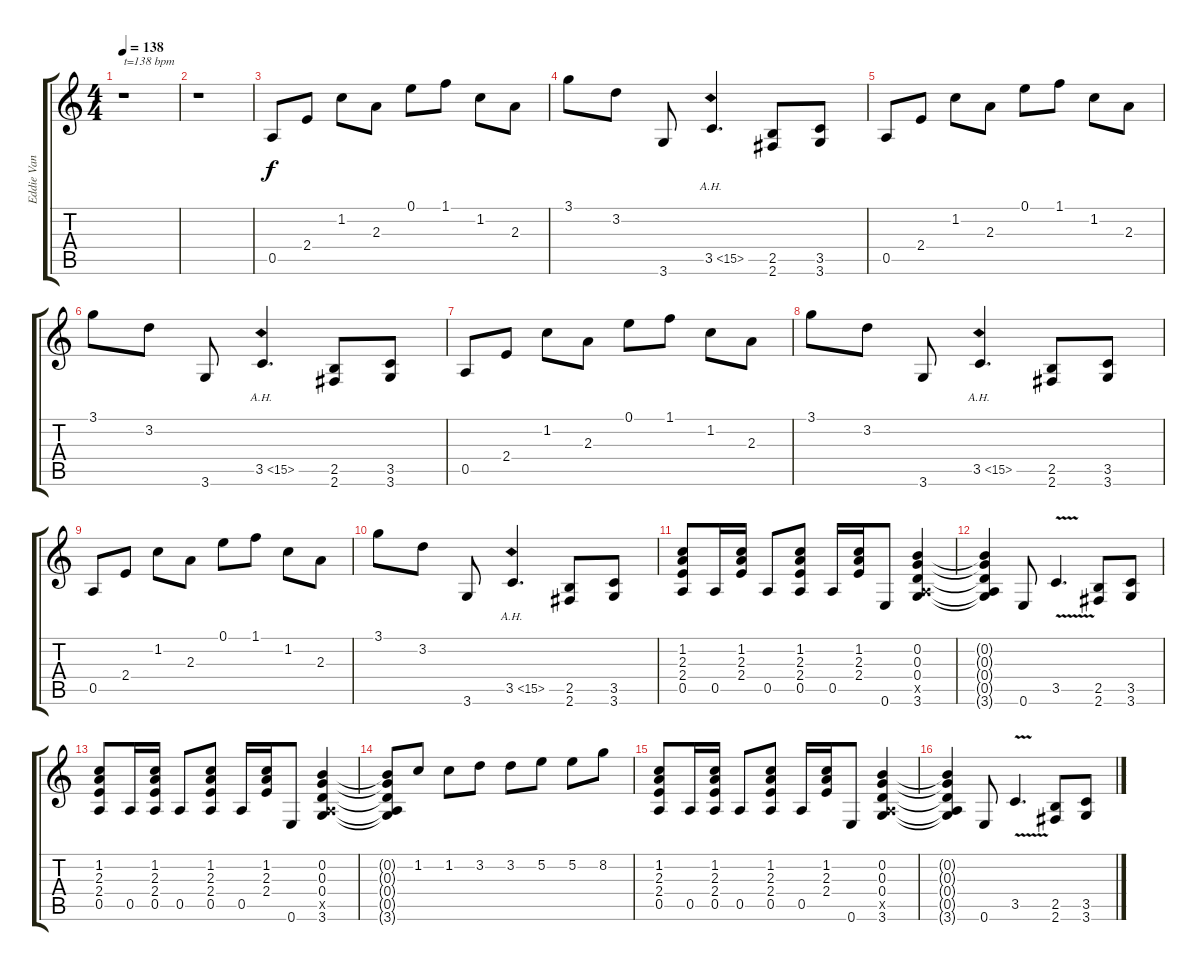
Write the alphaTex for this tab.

\track ("Eddie Van Halen (Guitar)" "Eddie Van ") {instrument distortionguitar}
\staff {score tabs}
\tuning (E4 B3 G3 D3 A2 E2) {hide}
\ts (4 4)
\tempo 138
\clef g2
\ks c
r.1{txt "t=138 bpm" dy f instrument distortionguitar} |
r.1 |
0.5.8 2.4.8 1.2.8 2.3.8 0.1.8 1.1.8 1.2.8 2.3.8 |
3.1.8 3.2.8 3.6.8 3.5{ah 12}.4{d} (2.5 2.6).8 (3.5 3.6).8 |
0.5.8 2.4.8 1.2.8 2.3.8 0.1.8 1.1.8 1.2.8 2.3.8 |
3.1.8 3.2.8 3.6.8 3.5{ah 12}.4{d} (2.5 2.6).8 (3.5 3.6).8 |
0.5.8 2.4.8 1.2.8 2.3.8 0.1.8 1.1.8 1.2.8 2.3.8 |
3.1.8 3.2.8 3.6.8 3.5{ah 12}.4{d} (2.5 2.6).8 (3.5 3.6).8 |
0.5.8 2.4.8 1.2.8 2.3.8 0.1.8 1.1.8 1.2.8 2.3.8 |
3.1.8 3.2.8 3.6.8 3.5{ah 12}.4{d} (2.5 2.6).8 (3.5 3.6).8 |
(1.2 2.3 2.4 0.5).8 0.5.16 (1.2 2.3 2.4).16 0.5.8 (1.2 2.3 2.4 0.5).8 0.5.16 (1.2 2.3 2.4).16 0.6.8 (0.2 0.3 0.4 0.5{x} 3.6).4 |
(0.2{t} 0.3{t} 0.4{t} 0.5{t} 3.6{t}).4 0.6.8 3.5{v}.4{d} (2.5 2.6).8 (3.5 3.6).8 |
(1.2 2.3 2.4 0.5).8 0.5.16 (1.2 2.3 2.4 0.5).16 0.5.8 (1.2 2.3 2.4 0.5).8 0.5.16 (1.2 2.3 2.4).16 0.6.8 (0.2 0.3 0.4 0.5{x} 3.6).4 |
(0.2{t} 0.3{t} 0.4{t} 0.5{t} 3.6{t}).8 1.2.8 1.2.8 3.2.8 3.2.8 5.2.8 5.2.8 8.2.8 |
(1.2 2.3 2.4 0.5).8 0.5.16 (1.2 2.3 2.4 0.5).16 0.5.8 (1.2 2.3 2.4 0.5).8 0.5.16 (1.2 2.3 2.4).16 0.6.8 (0.2 0.3 0.4 0.5{x} 3.6).4 |
(0.2{t} 0.3{t} 0.4{t} 0.5{t} 3.6{t}).4 0.6.8 3.5{v}.4{d} (2.5 2.6).8 (3.5 3.6).8
